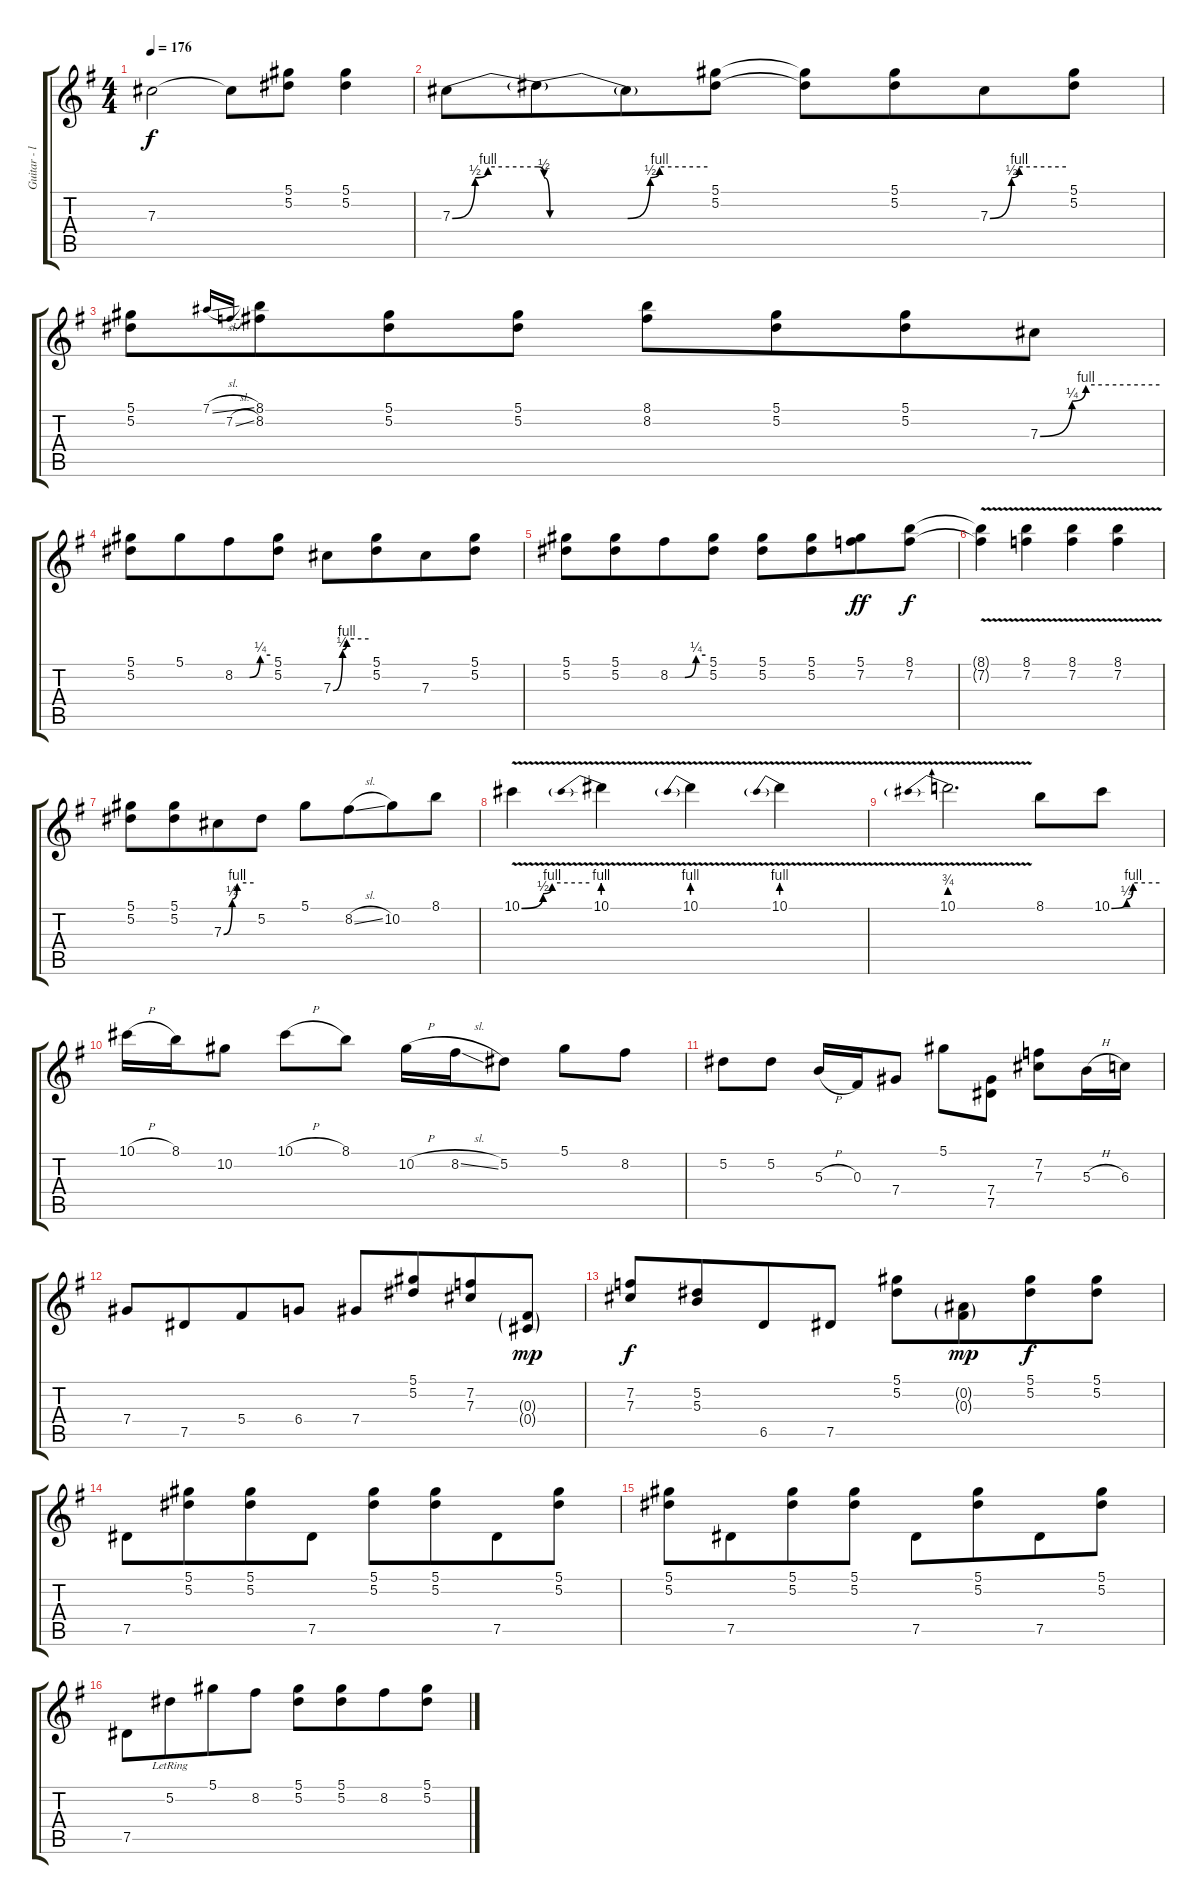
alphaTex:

\track ("Guitar - lead" "Guitar - l") {instrument electricguitarjazz}
\staff {score tabs}
\tuning (Eb4 Bb3 Gb3 Db3 Ab2 Eb2) {hide}
\ts (4 4)
\tempo 176
\clef g2
\ks eminor
7.3{t}.2{dy f} 7.3{t}.8 (5.1 5.2).8{beam merge} (5.1 5.2).4 |
7.3{be (custom 0 0 16 2 25 4 60 4)}.8 7.3{be (custom 0 4 4 2 8 0 60 0) t}.8{beam merge} 7.3{be (custom 0 0 17 2 24 4 60 4) t}.8 (5.1 5.2).8 (5.1{t} 5.2{t}).8 (5.1 5.2).8{beam merge} 7.3{be (custom 0 0 17 2 23 4 60 4)}.8 (5.1 5.2).8 |
(5.1 5.2).8 7.1{sl}.16{gr onbeat} 7.2{sl}.16{gr onbeat} (8.1 8.2).8{beam merge} (5.1 5.2).8 (5.1 5.2).8 (8.1 8.2).8 (5.1 5.2).8{beam merge} (5.1 5.2).8 7.3{be (custom 0 0 16 1 23 4 60 4)}.8 |
(5.1 5.2).8 5.1.8{beam merge} 8.2{be (custom 0 0 25 0 43 1 60 1)}.8 (5.1 5.2).8 7.3{be (custom 0 0 16 2 23 4 60 4)}.8 (5.1 5.2).8{beam merge} 7.3.8 (5.1 5.2).8 |
(5.1 5.2).8 (5.1 5.2).8{beam merge} 8.2{be (custom 0 0 25 0 44 1 60 1)}.8 (5.1 5.2).8 (5.1 5.2).8 (5.1 5.2).8{beam merge} (5.1 7.2).8{dy ff} (8.1 7.2).8{dy f} |
(8.1{v t} 7.2{v t}).4 (8.1{v} 7.2{v}).4 (8.1{v} 7.2{v}).4 (8.1{v} 7.2{v}).4 |
(5.1 5.2).8 (5.1 5.2).8{beam merge} 7.3{be (custom 0 0 17 1 27 4 60 4)}.8 5.2.8 5.1.8 8.2{sl}.8{beam merge} 10.2.8 8.1.8 |
10.1{be (custom 0 0 19 2 27 4 60 4) v}.4 10.1{be (prebend 0 4 60 4) v}.4 10.1{be (prebend 0 4 60 4) v}.4 10.1{be (prebend 0 4 60 4) v}.4 |
10.1{be (prebend 0 3 60 3) v}.2{d} 8.1.8 10.1{be (custom 0 0 19 1 27 4 60 4)}.8 |
10.1{h}.16 8.1.16 10.2.8 10.1{h}.8 8.1.8 10.2{h}.16 8.2{sl}.16 5.2.8 5.1.8 8.2.8 |
5.2.8 5.2.8 5.3{h}.16 0.3.16 7.4.8 5.1.8 (7.4 7.5).8 (7.2 7.3).8 5.3{h}.16 6.3.16 |
7.4.8 7.5.8{beam merge} 5.4.8 6.4.8 7.4.8{beam Up} (5.1 5.2).8{beam Up beam merge} (7.2 7.3).8{beam Up} (0.3{g} 0.4{g}).8{dy mp beam Up} |
(7.2 7.3).8{dy f} (5.2 5.3).8{beam merge} 6.5.8 7.5.8 (5.1 5.2).8 (0.2{g} 0.3{g}).8{dy mp beam merge} (5.1 5.2).8{dy f} (5.1 5.2).8 |
7.5.8 (5.1 5.2).8{beam merge} (5.1 5.2).8 7.5.8 (5.1 5.2).8 (5.1 5.2).8{beam merge} 7.5.8 (5.1 5.2).8 |
(5.1 5.2).8 7.5.8{beam merge} (5.1 5.2).8 (5.1 5.2).8 7.5.8 (5.1 5.2).8{beam merge} 7.5.8 (5.1 5.2).8 |
7.5.8 5.2{lr}.8{beam merge} 5.1.8 8.2.8 (5.1 5.2).8 (5.1 5.2).8{beam merge} 8.2.8 (5.1 5.2).8
